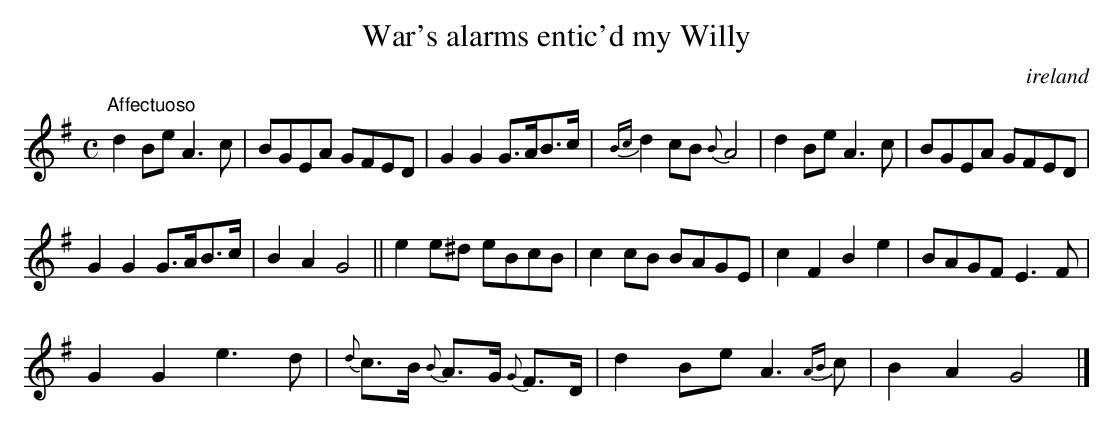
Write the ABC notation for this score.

X:1
T:War's alarms entic'd my Willy
O:ireland
M:C
K:G
"Affectuoso"\
d2Be A3c| BGEA GFED| \
G2G2G>AB>c| {Bc}d2cB {B}A4|\
d2Be A3c| BGEA GFED|
G2G2G>AB>c| B2A2 G4||\
e2e^d eBcB| c2cB BAGE| c2F2B2e2| BAGF E3F|
G2G2 e3d| {d}c>B {B}A>G {G}F>D |d2Be A3{AB}c| B2A2 G4|]
